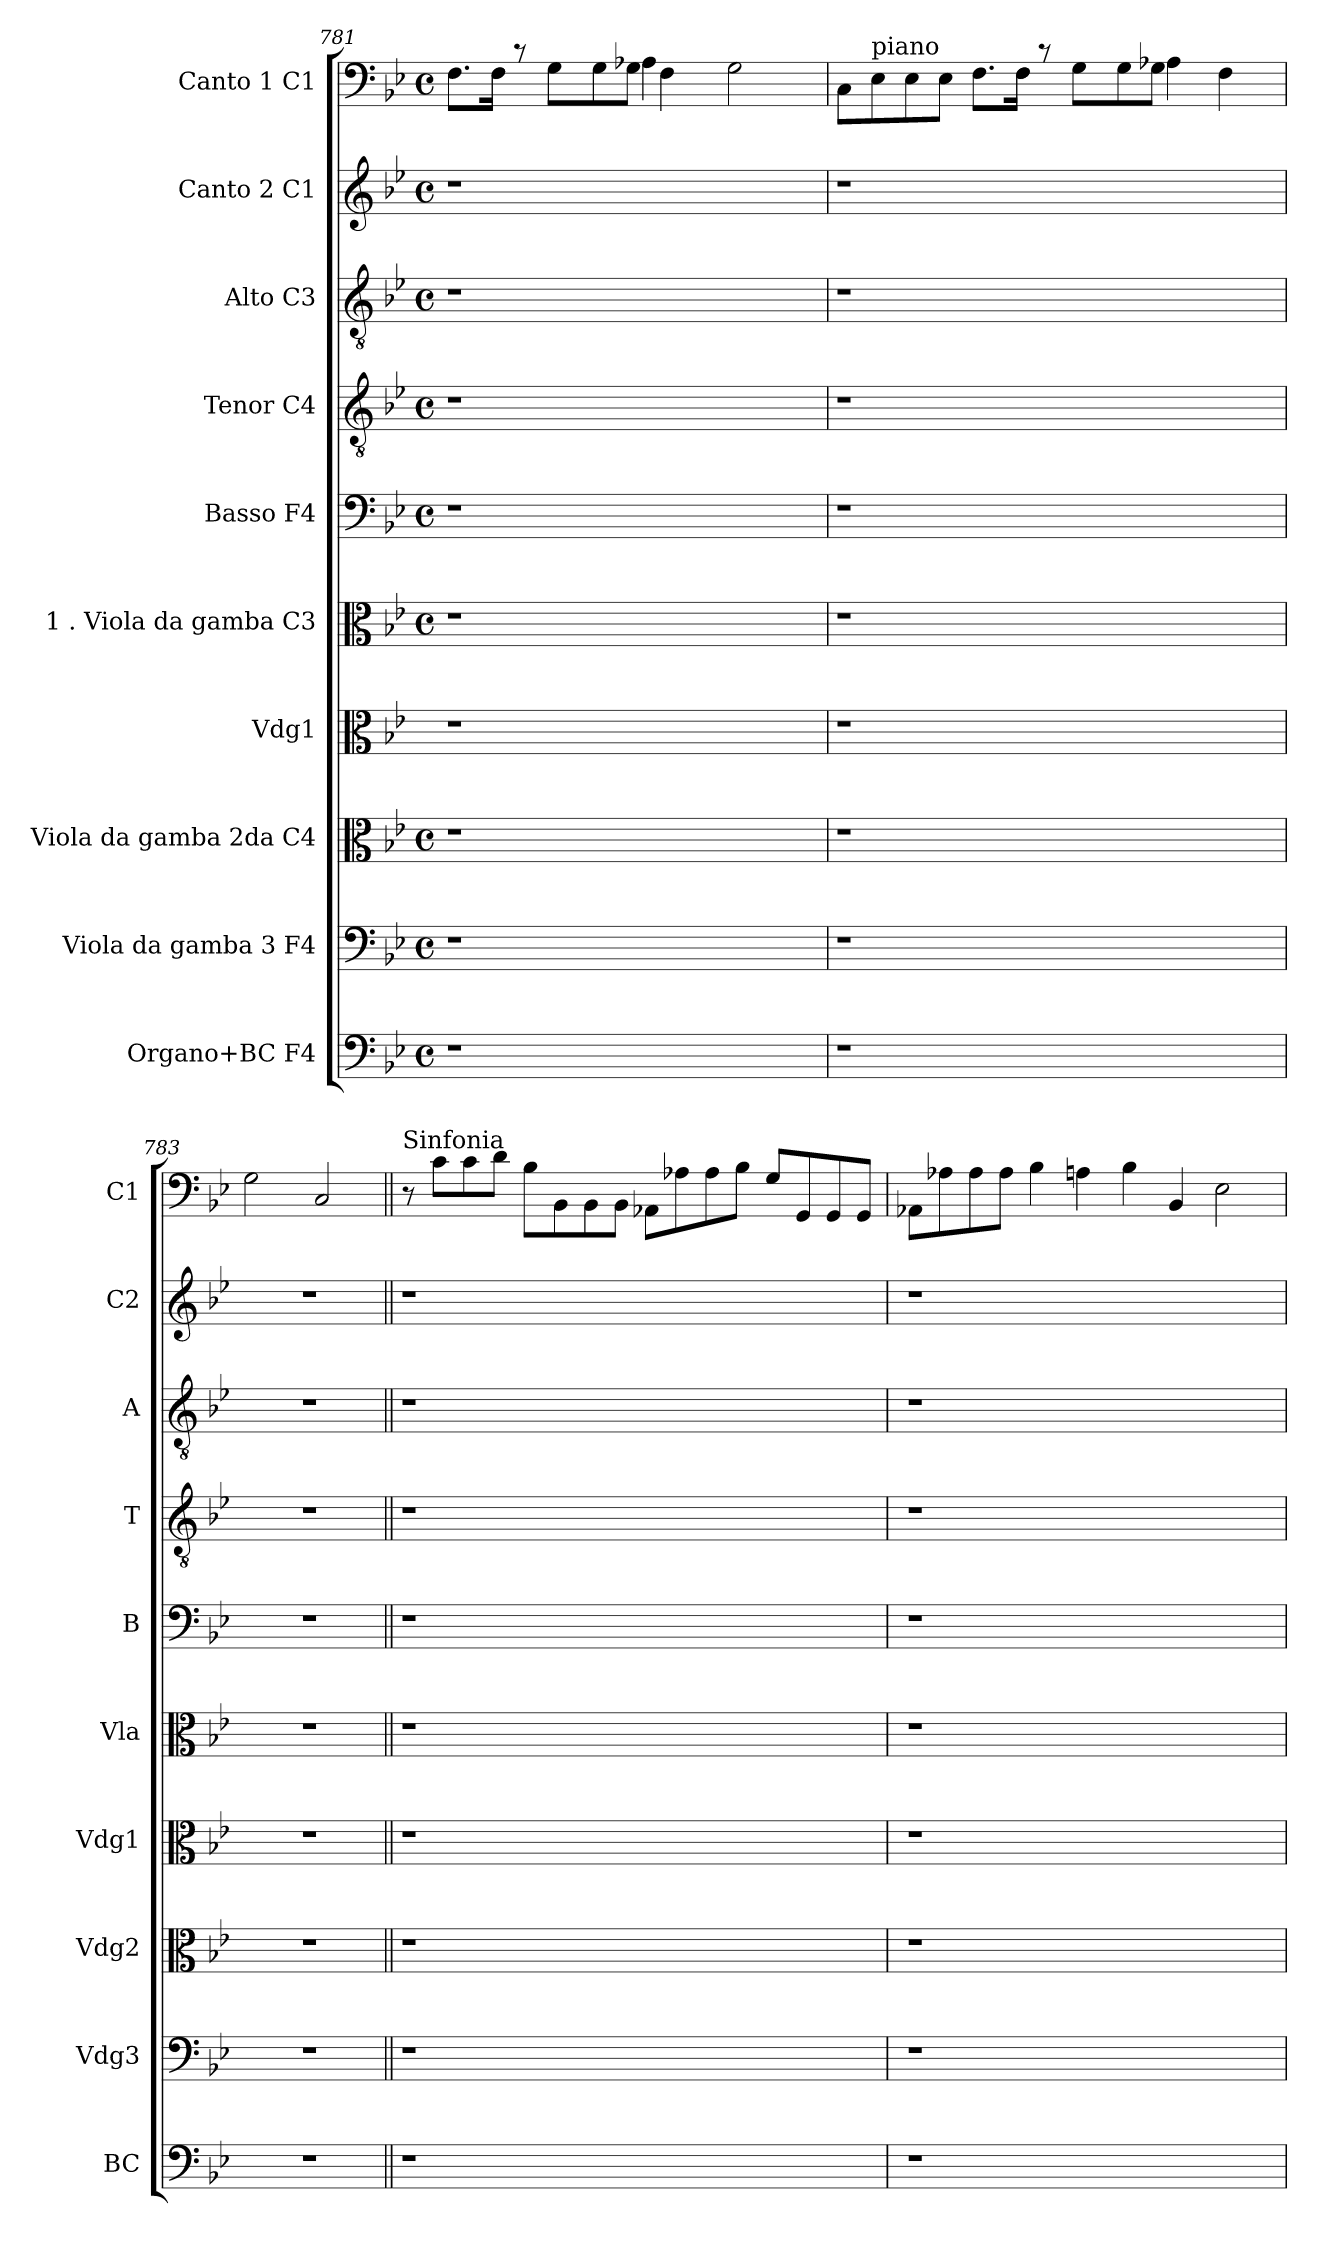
**kern	**kern	**kern	**kern	**kern	**kern	**kern	**kern	**kern	**kern
*part10	*part9	*part8	*part7	*part6	*part5	*part4	*part3	*part2	*part1
*staff10	*staff9	*staff8	*staff7	*staff6	*staff5	*staff4	*staff3	*staff2	*staff1
*I"Organo+BC F4	*I"Viola da gamba 3 F4	*I"Viola da gamba 2da C4	*I"Vdg1	*I"1 . Viola da gamba C3	*I"Basso F4	*I"Tenor C4	*I"Alto C3	*I"Canto 2 C1	*I"Canto 1 C1
*I'BC	*I'Vdg3	*I'Vdg2	*I'Vdg1	*I'Vla	*I'B	*I'T	*I'A	*I'C2	*I'C1
*clefF4	*clefF4	*clefC3	*clefC3	*clefC3	*clefF4	*clefGv2	*clefGv2	*clefG2	*clefF4
*k[b-e-]	*k[b-e-]	*k[b-e-]	*k[b-e-]	*k[b-e-]	*k[b-e-]	*k[b-e-]	*k[b-e-]	*k[b-e-]	*k[b-e-]
*B-:	*B-:	*B-:	*B-:	*B-:	*B-:	*B-:	*B-:	*B-:	*B-:
*M4/4	*M4/4	*M4/4	*	*M4/4	*M4/4	*M4/4	*M4/4	*M4/4	*M4/4
*met(c)	*met(c)	*met(c)	*	*met(c)	*met(c)	*met(c)	*met(c)	*met(c)	*met(c)
=781	=781	=781	=781	=781	=781	=781	=781	=781	=781
*	*	*	*	*	*	*	*	*	*^
1r	1r	1r	1r	1r	1r	1r	1r	1r	8.F\L	8.ryy
.	.	.	.	.	.	.	.	.	16F\Jk	4F\
.	.	.	.	.	.	.	.	.	8rc	.
.	.	.	.	.	.	.	.	.	8G\L	.
.	.	.	.	.	.	.	.	.	.	8.ryy
.	.	.	.	.	.	.	.	.	8G\	.
.	.	.	.	.	.	.	.	.	8G\J	4A-X\
.	.	.	.	.	.	.	.	.	4F\	.
.	.	.	.	.	.	.	.	.	.	2ryy
2ryy	2ryy	2ryy	2ryy	2ryy	2ryy	2ryy	2ryy	2ryy	2G\	.
.	.	.	.	.	.	.	.	.	.	8ryy
!!LO:LB:g=z	!!
=782	=782	=782	=782	=782	=782	=782	=782	=782	=782	=782
1r	1r	1r	1r	1r	1r	1r	1r	1r	8C\L	2ryy
!	!	!	!	!	!	!	!	!	!LO:TX:a:t=piano	!
.	.	.	.	.	.	.	.	.	8E-\	.
.	.	.	.	.	.	.	.	.	8E-\	.
.	.	.	.	.	.	.	.	.	8E-\J	.
.	.	.	.	.	.	.	.	.	8.F\L	8.ryy
.	.	.	.	.	.	.	.	.	16F\Jk	4F\
.	.	.	.	.	.	.	.	.	8rc	.
.	.	.	.	.	.	.	.	.	8G\L	.
.	.	.	.	.	.	.	.	.	.	8.ryy
2ryy	2ryy	2ryy	2ryy	2ryy	2ryy	2ryy	2ryy	2ryy	8G\	.
.	.	.	.	.	.	.	.	.	8G\J	4A-X\
.	.	.	.	.	.	.	.	.	4.ryy	.
.	.	.	.	.	.	.	.	.	.	4F\
8ryy	8ryy	8ryy	8ryy	8ryy	8ryy	8ryy	8ryy	8ryy	.	.
*	*	*	*	*	*	*	*	*	*v	*v
=783	=783	=783	=783	=783	=783	=783	=783	=783	=783
1r	1r	1r	1r	1r	1r	1r	1r	1r	2G\
.	.	.	.	.	.	.	.	.	2C/
=784||	=784||	=784||	=784||	=784||	=784||	=784||	=784||	=784||	=784||
!	!	!	!	!	!	!	!	!	!LO:TX:a:t=Sinfonia
1r	1r	1r	1r	1r	1r	1r	1r	1r	8r
.	.	.	.	.	.	.	.	.	8c\L
.	.	.	.	.	.	.	.	.	8c\
.	.	.	.	.	.	.	.	.	8d\J
.	.	.	.	.	.	.	.	.	8B-\L
.	.	.	.	.	.	.	.	.	8BB-\
.	.	.	.	.	.	.	.	.	8BB-\
.	.	.	.	.	.	.	.	.	8BB-\J
1ryy	1ryy	1ryy	1ryy	1ryy	1ryy	1ryy	1ryy	1ryy	8AA-X\L
.	.	.	.	.	.	.	.	.	8A-X\
.	.	.	.	.	.	.	.	.	8A-\
.	.	.	.	.	.	.	.	.	8B-\J
.	.	.	.	.	.	.	.	.	8G/L
.	.	.	.	.	.	.	.	.	8GG/
.	.	.	.	.	.	.	.	.	8GG/
.	.	.	.	.	.	.	.	.	8GG/J
!!LO:LB:g=z
=785	=785	=785	=785	=785	=785	=785	=785	=785	=785
1r	1r	1r	1r	1r	1r	1r	1r	1r	8AA-X\L
.	.	.	.	.	.	.	.	.	8A-X\
.	.	.	.	.	.	.	.	.	8A-\
.	.	.	.	.	.	.	.	.	8A-\J
.	.	.	.	.	.	.	.	.	4B-\
.	.	.	.	.	.	.	.	.	4An\
1ryy	1ryy	1ryy	1ryy	1ryy	1ryy	1ryy	1ryy	1ryy	4B-\
.	.	.	.	.	.	.	.	.	4BB-/
.	.	.	.	.	.	.	.	.	2E-\
=	=	=	=	=	=	=	=	=	=
*-	*-	*-	*-	*-	*-	*-	*-	*-	*-
